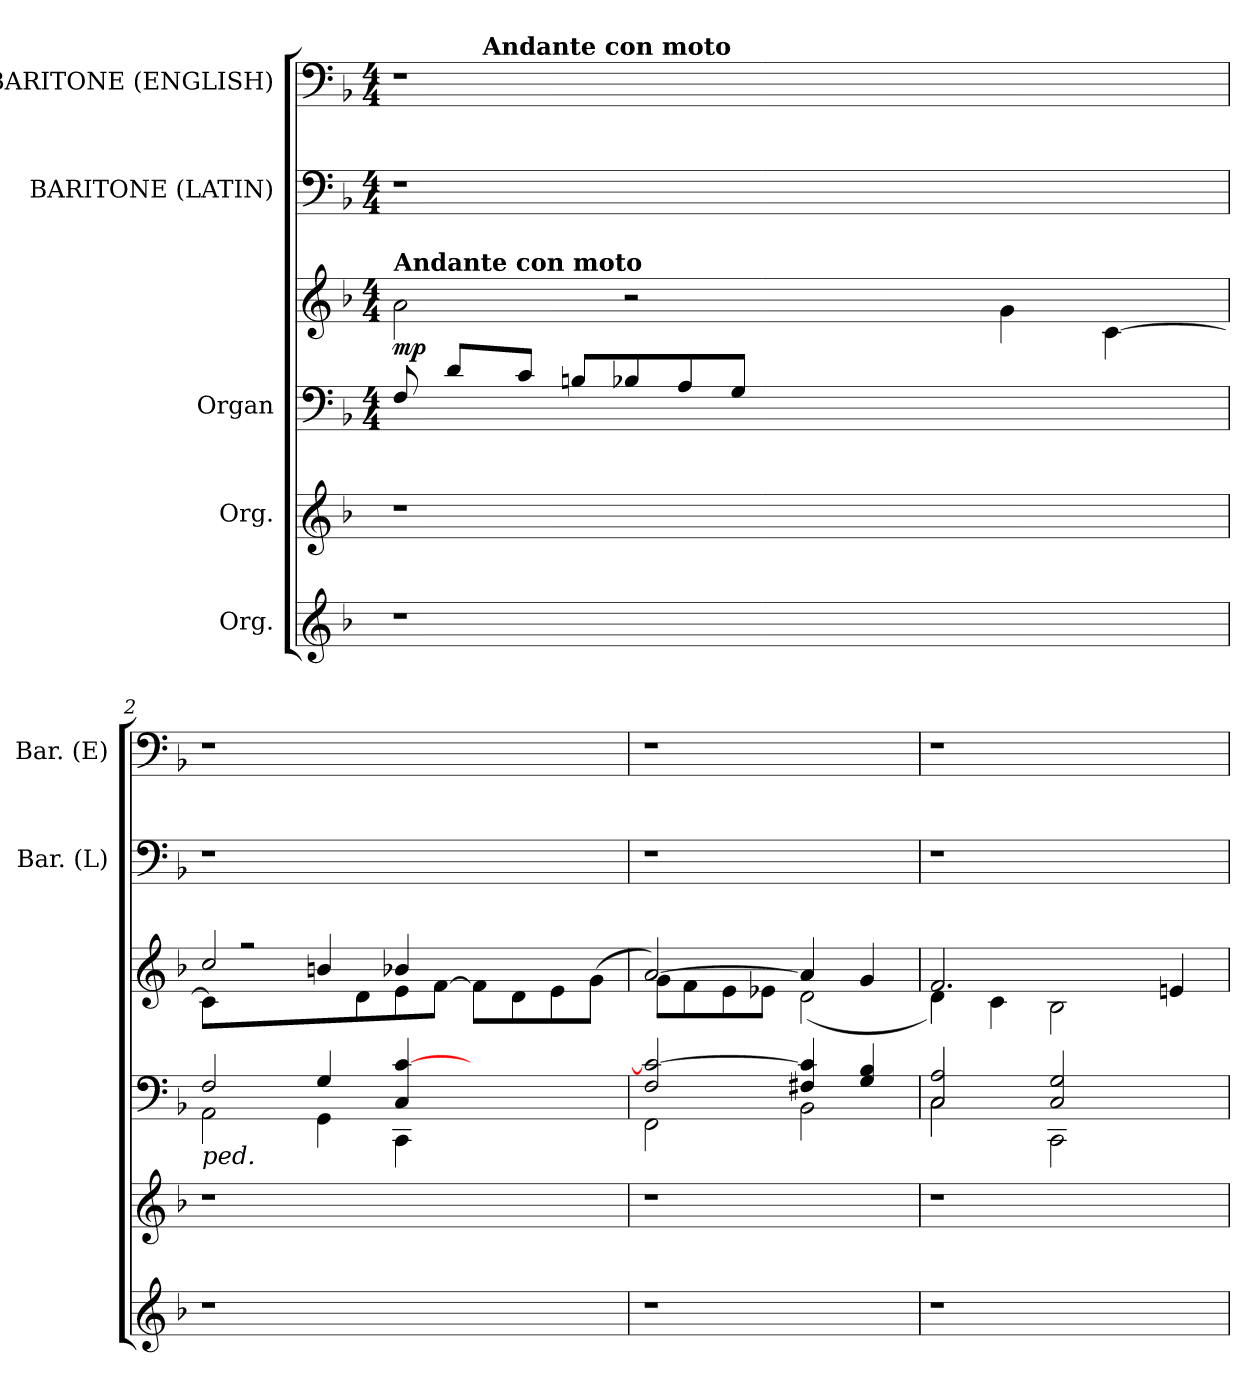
**kern	**kern	**kern	**kern	**dynam	**kern	**kern
*part5	*part4	*part3	*part3	*part3	*part2	*part1
*staff6	*staff5	*staff4	*staff3	*staff3/4	*staff2	*staff1
*I"Org.	*I"Org.	*I"Organ	*	*	*I"BARITONE (LATIN)	*I"BARITONE (ENGLISH)
*	*	*	*	*	*I'Bar. (L)	*I'Bar. (E)
*clefG2	*clefG2	*clefF4	*clefG2	*	*clefF4	*clefF4
*k[b-]	*k[b-]	*k[b-]	*k[b-]	*	*k[b-]	*k[b-]
*F:	*F:	*F:	*F:	*	*F:	*F:
*	*	*M4/4	*M4/4	*	*M4/4	*M4/4
=1	=1	=1	=1	=1	=1	=1
!	!	!	!LO:TX:a:B:t=Andante con moto	!	!	!
!	!	!	!	!LO:DY:a=2	!LO:N:vis=1	!LO:N:vis=1
*	*	*	*	*	*	*^
1r	1r	8F/	2a\	mp	1r	1r	8.ryy
.	.	8d/L	.	.	.	.	.
!	!	!	!	!	!	!	!LO:TX:a:B:t=Andante con moto
.	.	.	.	.	.	.	1ryy
.	.	8c/J	.	.	.	.	.
.	.	8Bn/L	.	.	.	.	.
.	.	8B-X/	2r	.	.	.	.
.	.	8A/	.	.	.	.	.
.	.	8G/J	.	.	.	.	.
.	.	1ryy	.	.	.	.	.
1ryy	1ryy	.	2ryy	.	1ryy	1ryy	.
.	.	.	.	.	.	.	2ryy
.	.	.	4g\	.	.	.	.
.	.	.	.	.	.	.	4ryy
.	.	.	[<4c\	.	.	.	.
.	.	8ryy	.	.	.	.	.
.	.	.	.	.	.	.	16ryy
=2	=2	=2	=2	=2	=2	=2	=2
*	*	*^	*^	*	*	*	*
!	!	!LO:TX:b:i:t=ped.	!	!	!	!	!	!	!
*	*	*	*	*	*	*	*	*v	*v
1r	1r	2F/	2AA\	8c\L]	2cc/	.	1r	1r
.	.	.	.	2r	.	.	.	.
.	.	4G/	4GG\	.	4bn/	.	.	.
.	.	.	.	8d\	.	.	.	.
.	.	4C/ [>4c/	4CC\	8e\	4b-X/	.	.	.
.	.	.	.	[<8f\J	.	.	.	.
2ryy	2ryy	2ryy	2ryy	8f\L]	2ryy	.	2ryy	2ryy
.	.	.	.	8d\	.	.	.	.
.	.	.	.	8e\	.	.	.	.
.	.	.	.	(<8g\J	.	.	.	.
=3	=3	=3	=3	=3	=3	=3	=3	=3
1r	1r	2F/ 2c/_	2FF\	[>2a/)	8g\L	.	1r	1r
.	.	.	.	.	8f\	.	.	.
.	.	.	.	.	8e\	.	.	.
.	.	.	.	.	8e-X\J	.	.	.
.	.	4F#X/ 4c/]	2BB-\	4a/]	(<2d\	.	.	.
.	.	4G/ 4B-/	.	4g/	.	.	.	.
=4	=4	=4	=4	=4	=4	=4	=4	=4
!	!	!	!	!	!	!	!LO:N:vis=1	!LO:N:vis=1
1r	1r	2C/ 2A/	2C\	4d\)	2.f/	.	1r	1r
.	.	.	.	4c\	.	.	.	.
.	.	2C/ 2G/	2CC\	2B-\	.	.	.	.
.	.	.	.	.	2ryy	.	.	.
4ryy	4ryy	4ryy	4ryy	4en/	.	.	4ryy	4ryy
*	*	*v	*v	*	*	*	*	*
*	*	*	*v	*v	*	*	*
=	=	=	=	=	=	=
*-	*-	*-	*-	*-	*-	*-
